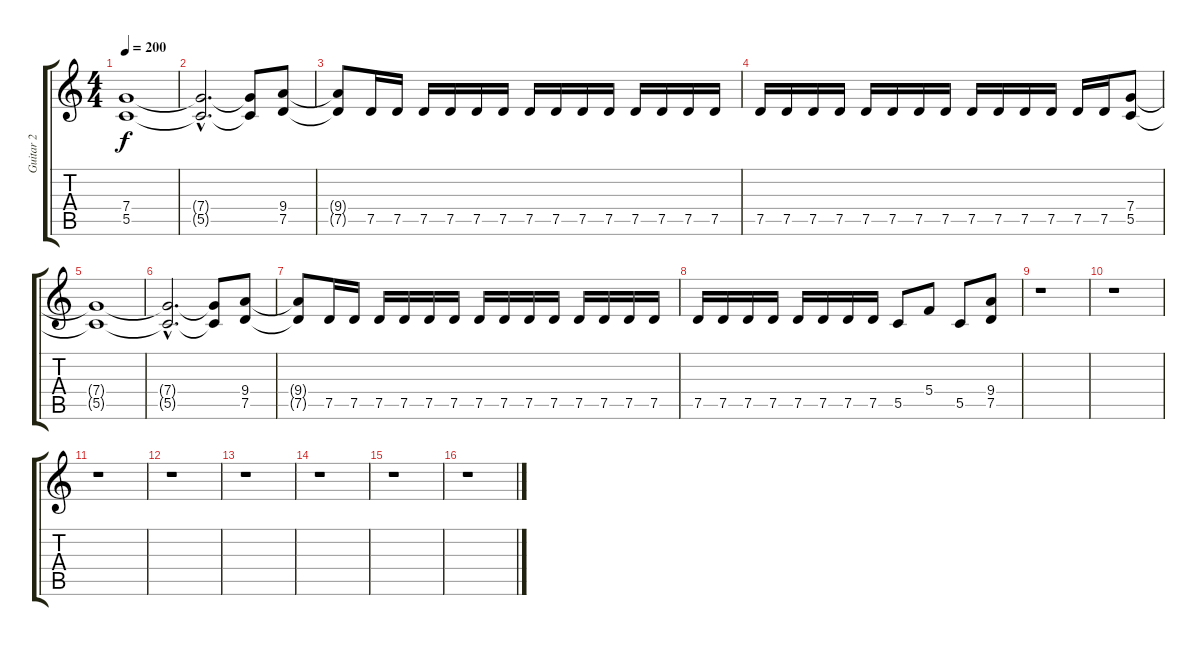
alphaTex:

\track ("Guitar 2" "Guitar 2") {instrument distortionguitar}
\staff {score tabs}
\tuning (D4 A3 F3 C3 G2 D2) {hide}
\ts (4 4)
\tempo 200
\clef g2
\ks c
(7.4{t} 5.5{t}).1{dy f} |
(7.4{hac t} 5.5{hac t}).2{d} (7.4{t} 5.5{t}).8 (9.4 7.5).8 |
(9.4{t} 7.5{t}).8 7.5.16 7.5.16 7.5.16 7.5.16 7.5.16 7.5.16 7.5.16 7.5.16 7.5.16 7.5.16 7.5.16 7.5.16 7.5.16 7.5.16 |
7.5.16 7.5.16 7.5.16 7.5.16 7.5.16 7.5.16 7.5.16 7.5.16 7.5.16 7.5.16 7.5.16 7.5.16 7.5.16 7.5.16 (7.4 5.5).8 |
(7.4{t} 5.5{t}).1 |
(7.4{hac t} 5.5{hac t}).2{d} (7.4{t} 5.5{t}).8 (9.4 7.5).8 |
(9.4{t} 7.5{t}).8 7.5.16 7.5.16 7.5.16 7.5.16 7.5.16 7.5.16 7.5.16 7.5.16 7.5.16 7.5.16 7.5.16 7.5.16 7.5.16 7.5.16 |
7.5.16 7.5.16 7.5.16 7.5.16 7.5.16 7.5.16 7.5.16 7.5.16 5.5.8 5.4.8 5.5.8 (9.4 7.5).8 |
r.1 |
r.1 |
r.1 |
r.1 |
r.1 |
r.1 |
r.1 |
r.1
